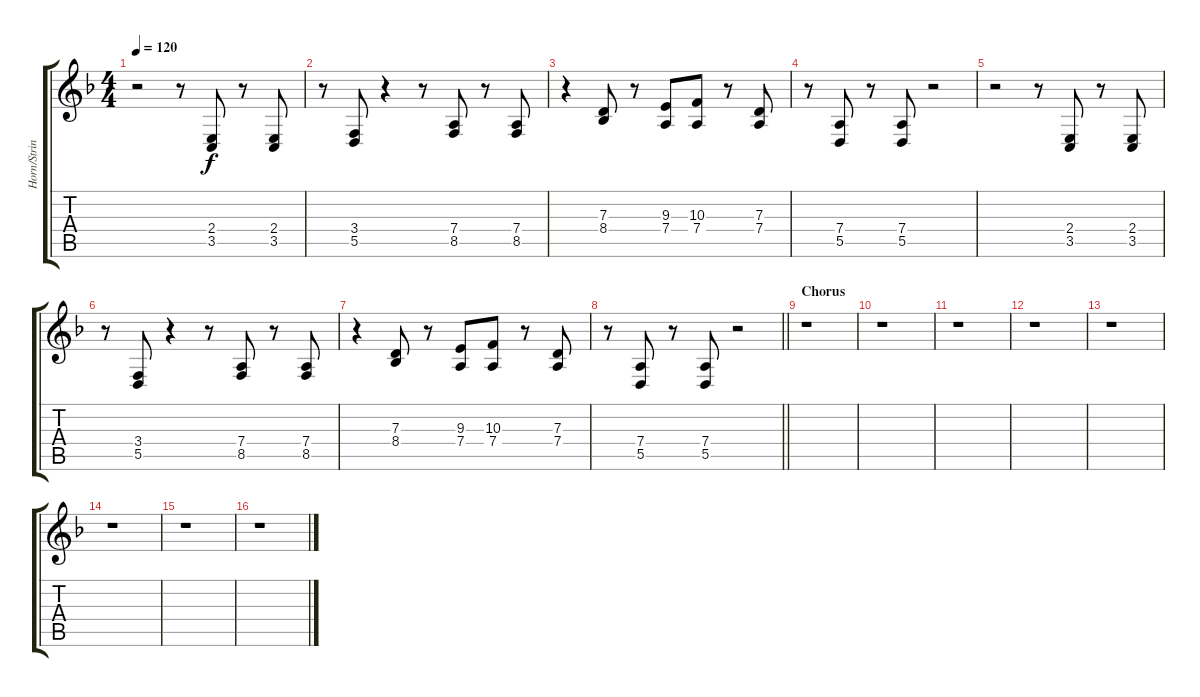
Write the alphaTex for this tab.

\track ("Horn/String Synth" "Horn/Strin") {instrument synthbrass1}
\staff {score tabs}
\tuning (E4 B3 G3 D3 A2 D2) {hide}
\ts (4 4)
\tempo 120
\clef g2
\ks dminor
r.2{dy f} r.8 (2.4 3.5).8 r.8 (2.4 3.5).8 |
r.8 (3.4 5.5).8 r.4 r.8 (7.4 8.5).8 r.8 (7.4 8.5).8 |
r.4 (7.3 8.4).8 r.8 (9.3 7.4).8 (10.3 7.4).8 r.8 (7.3 7.4).8 |
r.8 (7.4 5.5).8 r.8 (7.4 5.5).8 r.2 |
r.2 r.8 (2.4 3.5).8 r.8 (2.4 3.5).8 |
r.8 (3.4 5.5).8 r.4 r.8 (7.4 8.5).8 r.8 (7.4 8.5).8 |
r.4 (7.3 8.4).8 r.8 (9.3 7.4).8 (10.3 7.4).8 r.8 (7.3 7.4).8 |
\barLineRight lightlight
r.8 (7.4 5.5).8 r.8 (7.4 5.5).8 r.2 |
\section ("" "Chorus")
r.1 |
r.1 |
r.1 |
r.1 |
r.1 |
r.1 |
r.1 |
r.1
